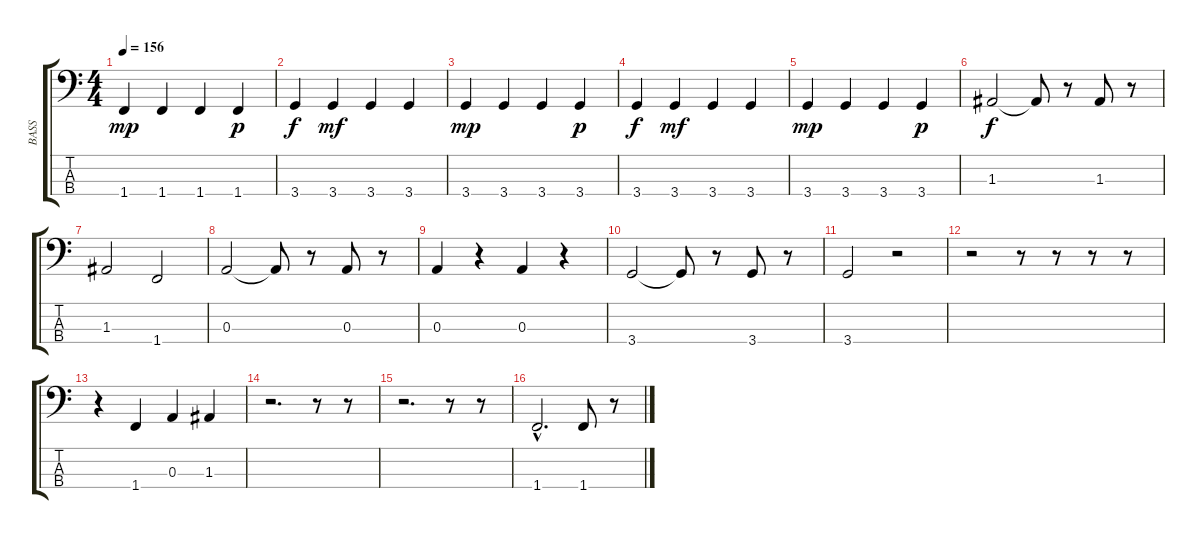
\track ("BASS" "BASS") {instrument electricbassfinger}
\staff {score tabs}
\tuning (G2 D2 A1 E1) {hide}
\ts (4 4)
\tempo 156
\clef f4
\ks c
1.4.4{dy mp} 1.4.4 1.4.4 1.4.4{dy p} |
3.4.4{dy f} 3.4.4{dy mf} 3.4.4 3.4.4 |
3.4.4{dy mp} 3.4.4 3.4.4 3.4.4{dy p} |
3.4.4{dy f} 3.4.4{dy mf} 3.4.4 3.4.4 |
3.4.4{dy mp} 3.4.4 3.4.4 3.4.4{dy p} |
1.3.2{dy f} 1.3{t}.8 r.8 1.3.8 r.8 |
1.3.2 1.4.2 |
0.3.2 0.3{t}.8 r.8 0.3.8 r.8 |
0.3.4 r.4 0.3.4 r.4 |
3.4.2 3.4{t}.8 r.8 3.4.8 r.8 |
3.4.2 r.2 |
r.2 r.8 r.8 r.8 r.8 |
r.4 1.4.4 0.3.4 1.3.4 |
r.2{d} r.8 r.8 |
r.2{d} r.8 r.8 |
1.4{hac}.2{d} 1.4.8 r.8
